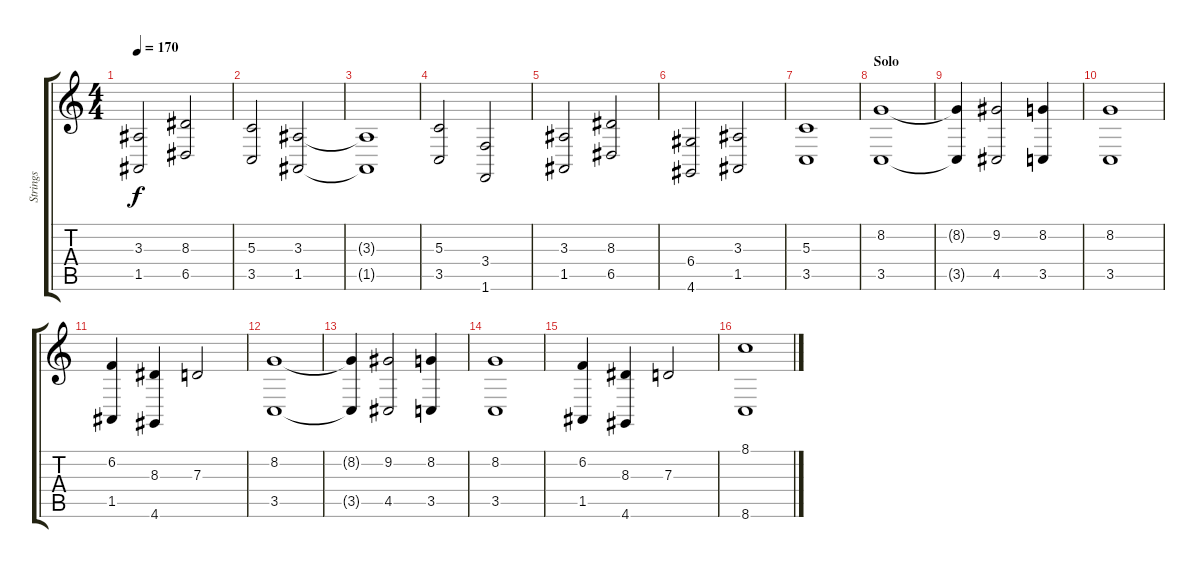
\track ("Strings" "Strings") {instrument stringensemble1}
\staff {score tabs}
\tuning (E4 B3 G3 D3 A2 E2) {hide}
\ts (4 4)
\tempo 170
\clef g2
\ks c
(3.3 1.5).2{dy f} (8.3 6.5).2 |
(5.3 3.5).2 (3.3 1.5).2 |
(3.3{t} 1.5{t}).1 |
(5.3 3.5).2 (3.4 1.6).2 |
(3.3 1.5).2 (8.3 6.5).2 |
(6.4 4.6).2 (3.3 1.5).2 |
(5.3 3.5).1 |
\section ("" "Solo")
(8.2 3.5).1 |
(8.2{t} 3.5{t}).4 (9.2 4.5).2 (8.2 3.5).4 |
(8.2 3.5).1 |
(6.2 1.5).4 (8.3 4.6).4 7.3.2 |
(8.2 3.5).1 |
(8.2{t} 3.5{t}).4 (9.2 4.5).2 (8.2 3.5).4 |
(8.2 3.5).1 |
(6.2 1.5).4 (8.3 4.6).4 7.3.2 |
(8.1 8.6).1
